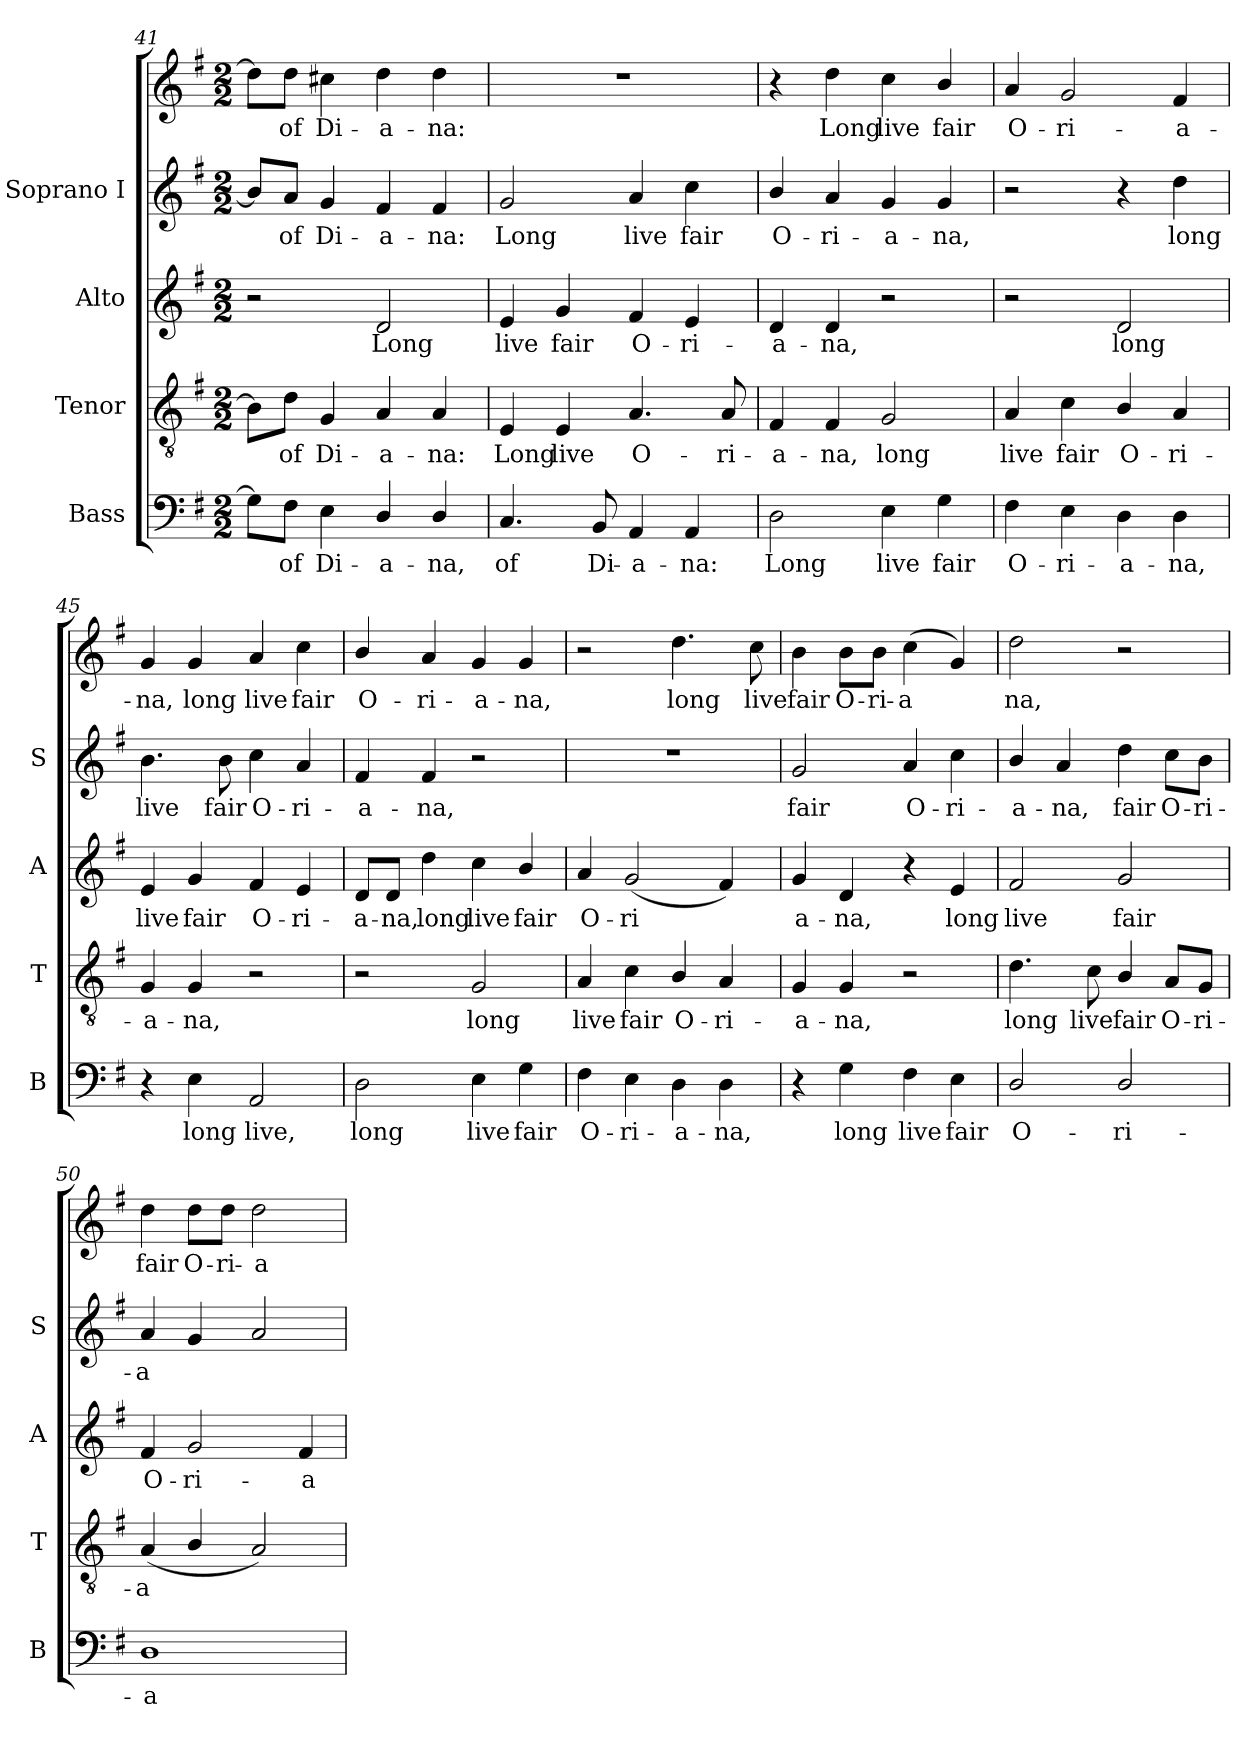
**kern	**text	**kern	**text	**kern	**text	**kern	**text	**kern	**text
*part4	*part4	*part3	*part3	*part2	*part2	*part1	*part1	*part1	*part1
*staff5	*staff5	*staff4	*staff4	*staff3	*staff3	*staff2	*staff2	*staff1	*staff1
*I"Bass	*	*I"Tenor	*	*I"Alto	*	*I"Soprano I	*	*	*
*I'B	*	*I'T	*	*I'A	*	*I'S	*	*	*
*clefF4	*	*clefGv2	*	*clefG2	*	*clefG2	*	*clefG2	*
*k[f#]	*	*k[f#]	*	*k[f#]	*	*k[f#]	*	*k[f#]	*
*G:	*	*G:	*	*G:	*	*G:	*	*G:	*
*M2/2	*	*M2/2	*	*M2/2	*	*M2/2	*	*M2/2	*
=41	=41	=41	=41	=41	=41	=41	=41	=41	=41
8G\L]	.	8B\L]	.	2r	.	8b/L]	.	8dd\L]	.
!	!LO:LY:b	!	!LO:LY:b	!	!	!	!LO:LY:b	!	!LO:LY:b
8F#\J	of	8d\J	of	.	.	8a/J	of	8dd\J	of
!	!LO:LY:b	!	!LO:LY:b	!	!	!	!LO:LY:b	!	!LO:LY:b
4E\	Di-	4G/	Di-	.	.	4g/	Di-	4cc#X\	Di-
!	!LO:LY:b	!	!LO:LY:b	!	!LO:LY:b	!	!LO:LY:b	!	!LO:LY:b
4D/	-a-	4A/	-a-	2d/	Long	4f#/	-a-	4dd\	-a-
!	!LO:LY:b	!	!LO:LY:b	!	!	!	!LO:LY:b	!	!LO:LY:b
4D/	-na,	4A/	-na:	.	.	4f#/	-na:	4dd\	-na:
=42	=42	=42	=42	=42	=42	=42	=42	=42	=42
!	!LO:LY:b	!	!LO:LY:b	!	!LO:LY:b	!	!LO:LY:b	!	!
4.C/	of	4E/	Long	4e/	live	2g/	Long	1r	.
!	!	!	!LO:LY:b	!	!LO:LY:b	!	!	!	!
.	.	4E/	live	4g/	fair	.	.	.	.
!	!LO:LY:b	!	!	!	!	!	!	!	!
8BB/	Di-	.	.	.	.	.	.	.	.
!	!LO:LY:b	!	!LO:LY:b	!	!LO:LY:b	!	!LO:LY:b	!	!
4AA/	-a-	4.A/	O-	4f#/	O-	4a/	live	.	.
!	!LO:LY:b	!	!	!	!LO:LY:b	!	!LO:LY:b	!	!
4AA/	-na:	.	.	4e/	-ri-	4cc\	fair	.	.
!	!	!	!LO:LY:b	!	!	!	!	!	!
.	.	8A/	-ri-	.	.	.	.	.	.
!!LO:LB:g=z
=43	=43	=43	=43	=43	=43	=43	=43	=43	=43
!	!LO:LY:b	!	!LO:LY:b	!	!LO:LY:b	!	!LO:LY:b	!	!
2D\	Long	4F#/	-a-	4d/	-a-	4b/	O-	4r	.
!	!	!	!LO:LY:b	!	!LO:LY:b	!	!LO:LY:b	!	!LO:LY:b
.	.	4F#/	-na,	4d/	-na,	4a/	-ri-	4dd\	Long
!	!LO:LY:b	!	!LO:LY:b	!	!	!	!LO:LY:b	!	!LO:LY:b
4E\	live	2G/	long	2r	.	4g/	-a-	4cc\	live
!	!LO:LY:b	!	!	!	!	!	!LO:LY:b	!	!LO:LY:b
4G\	fair	.	.	.	.	4g/	-na,	4b/	fair
=44	=44	=44	=44	=44	=44	=44	=44	=44	=44
!	!LO:LY:b	!	!LO:LY:b	!	!	!	!	!	!LO:LY:b
4F#\	O-	4A/	live	2r	.	2r	.	4a/	O-
!	!LO:LY:b	!	!LO:LY:b	!	!	!	!	!	!LO:LY:b
4E\	-ri-	4c\	fair	.	.	.	.	2g/	-ri-
!	!LO:LY:b	!	!LO:LY:b	!	!LO:LY:b	!	!	!	!
4D\	-a-	4B/	O-	2d/	long	4r	.	.	.
!	!LO:LY:b	!	!LO:LY:b	!	!	!	!LO:LY:b	!	!LO:LY:b
4D\	-na,	4A/	-ri-	.	.	4dd\	-long	4f#/	-a-
=45	=45	=45	=45	=45	=45	=45	=45	=45	=45
!	!	!	!LO:LY:b	!	!LO:LY:b	!	!LO:LY:b	!	!LO:LY:b
4r	.	4G/	-a-	4e/	live	4.b\	live	4g/	na,
!	!LO:LY:b	!	!LO:LY:b	!	!LO:LY:b	!	!	!	!LO:LY:b
4E\	long	4G/	-na,	4g/	fair	.	.	4g/	long
!	!	!	!	!	!	!	!LO:LY:b	!	!
.	.	.	.	.	.	8b\	fair	.	.
!	!LO:LY:b	!	!	!	!LO:LY:b	!	!LO:LY:b	!	!LO:LY:b
2AA/	live,	2r	.	4f#/	O-	4cc\	O-	4a/	live
!	!	!	!	!	!LO:LY:b	!	!LO:LY:b	!	!LO:LY:b
.	.	.	.	4e/	-ri-	4a/	-ri-	4cc\	fair
=46	=46	=46	=46	=46	=46	=46	=46	=46	=46
!	!LO:LY:b	!	!	!	!LO:LY:b	!	!LO:LY:b	!	!LO:LY:b
2D\	long	2r	.	8d/L	-a-	4f#/	a-	4b/	-O-
!	!	!	!	!	!LO:LY:b	!	!	!	!
.	.	.	.	8d/J	-na,	.	.	.	.
!	!	!	!	!	!LO:LY:b	!	!LO:LY:b	!	!LO:LY:b
.	.	.	.	4dd\	long	4f#/	-na,	4a/	-ri-
!	!LO:LY:b	!	!LO:LY:b	!	!LO:LY:b	!	!	!	!LO:LY:b
4E\	live	2G/	long	4cc\	live	2r	.	4g/	-a-
!	!LO:LY:b	!	!	!	!LO:LY:b	!	!	!	!LO:LY:b
4G\	fair	.	.	4b/	fair	.	.	4g/	-na,
!!LO:LB:g=z
=47	=47	=47	=47	=47	=47	=47	=47	=47	=47
!	!LO:LY:b	!	!LO:LY:b	!	!LO:LY:b	!	!	!	!
4F#\	O-	4A/	live	4a/	O-	1r	.	2r	.
!	!LO:LY:b	!	!LO:LY:b	!	!LO:LY:b	!	!	!	!
4E\	-ri-	4c\	fair	(<2g/	-ri­	.	.	.	.
!	!LO:LY:b	!	!LO:LY:b	!	!	!	!	!	!LO:LY:b
4D\	-a-	4B/	O-	.	.	.	.	4.dd\	long
!	!LO:LY:b	!	!LO:LY:b	!	!	!	!	!	!
4D\	-na,	4A/	-ri-	4f#/)	.	.	.	.	.
!	!	!	!	!	!	!	!	!	!LO:LY:b
.	.	.	.	.	.	.	.	8cc\	live
=48	=48	=48	=48	=48	=48	=48	=48	=48	=48
!	!	!	!LO:LY:b	!	!LO:LY:b	!	!LO:LY:b	!	!LO:LY:b
4r	.	4G/	-a-	4g/	a-	2g/	fair	4b\	fair
!	!LO:LY:b	!	!LO:LY:b	!	!LO:LY:b	!	!	!	!LO:LY:b
4G\	long	4G/	-na,	4d/	-na,	.	.	8b\L	O-
!	!	!	!	!	!	!	!	!	!LO:LY:b
.	.	.	.	.	.	.	.	8b\J	-ri-
!	!LO:LY:b	!	!	!	!	!	!LO:LY:b	!	!LO:LY:b
4F#\	live	2r	.	4r	.	4a/	O-	(<4cc\	-a­
!	!LO:LY:b	!	!	!	!LO:LY:b	!	!LO:LY:b	!	!
4E\	fair	.	.	4e/	long	4cc\	-ri-	4g/)	.
=49	=49	=49	=49	=49	=49	=49	=49	=49	=49
!	!LO:LY:b	!	!LO:LY:b	!	!LO:LY:b	!	!LO:LY:b	!	!LO:LY:b
2D/	O-	4.d\	long	2f#/	live	4b/	a-	2dd\	-na,
!	!	!	!	!	!	!	!LO:LY:b	!	!
.	.	.	.	.	.	4a/	-na,	.	.
!	!	!	!LO:LY:b	!	!	!	!	!	!
.	.	8c\	live	.	.	.	.	.	.
!	!LO:LY:b	!	!LO:LY:b	!	!LO:LY:b	!	!LO:LY:b	!	!
2D/	-ri-	4B/	fair	2g/	fair	4dd\	fair	2r	.
!	!	!	!LO:LY:b	!	!	!	!LO:LY:b	!	!
.	.	8A/L	O-	.	.	8cc\L	O-	.	.
!	!	!	!LO:LY:b	!	!	!	!LO:LY:b	!	!
.	.	8G/J	-ri-	.	.	8b\J	-ri-	.	.
=50	=50	=50	=50	=50	=50	=50	=50	=50	=50
!	!LO:LY:b	!	!LO:LY:b	!	!LO:LY:b	!	!LO:LY:b	!	!LO:LY:b
1D	-a-	(<4A/	-a­	4f#/	O-	4a/	-a­	4dd\	-fair
!	!	!	!	!	!LO:LY:b	!	!	!	!LO:LY:b
.	.	4B/	.	2g/	-ri-	4g/	.	8dd\L	O-
!	!	!	!	!	!	!	!	!	!LO:LY:b
.	.	.	.	.	.	.	.	8dd\J	-ri-
!	!	!	!	!	!	!	!	!	!LO:LY:b
.	.	2A/)	.	.	.	2a/	.	2dd\	-a-
!	!	!	!	!	!LO:LY:b	!	!	!	!
.	.	.	.	4f#/	-a-	.	.	.	.
=	=	=	=	=	=	=	=	=	=
*-	*-	*-	*-	*-	*-	*-	*-	*-	*-
